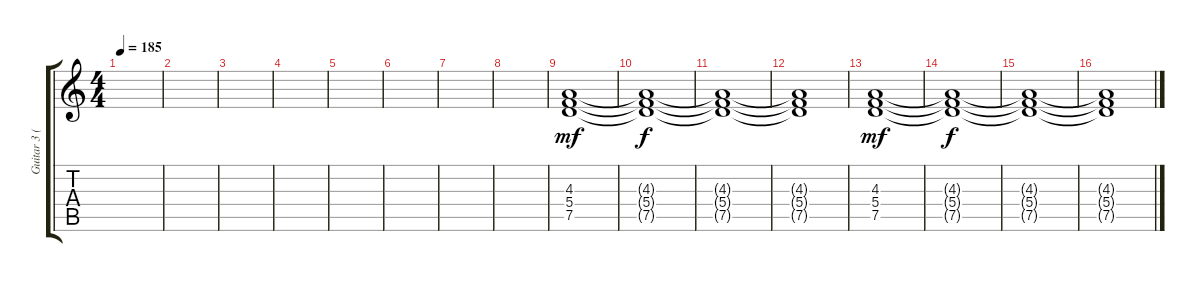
\track ("Guitar 3 (Rhytm)" "Guitar 3 (") {instrument distortionguitar}
\staff {score tabs}
\tuning (D4 A3 F3 C3 G2 C2) {hide}
\ts (4 4)
\tempo 185
\clef g2
\ks c
|
|
|
|
|
|
|
|
(4.3 5.4 7.5).1{dy mf} |
(4.3{t} 5.4{t} 7.5{t}).1{dy f} |
(4.3{t} 5.4{t} 7.5{t}).1 |
(4.3{t} 5.4{t} 7.5{t}).1 |
(4.3 5.4 7.5).1{dy mf} |
(4.3{t} 5.4{t} 7.5{t}).1{dy f} |
(4.3{t} 5.4{t} 7.5{t}).1 |
(4.3{t} 5.4{t} 7.5{t}).1
